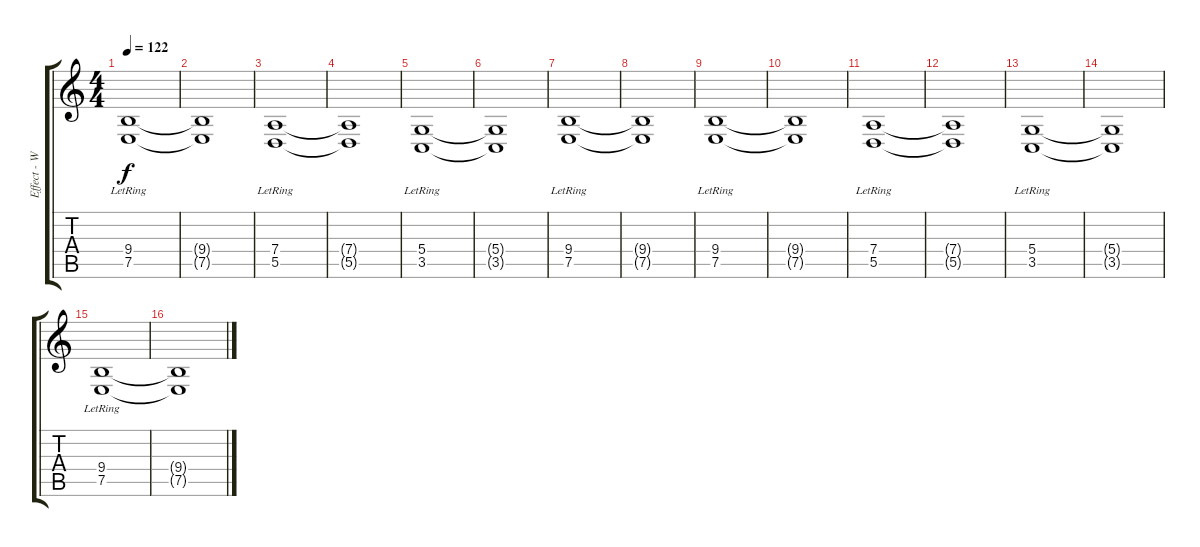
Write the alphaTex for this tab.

\track ("Effect - Waves" "Effect - W") {instrument seashore}
\staff {score tabs}
\tuning (E4 B3 G3 D3 A2 E2) {hide}
\ts (4 4)
\tempo 122
\clef g2
\ks c
(9.4{lr} 7.5{lr}).1{dy f} |
(9.4{t} 7.5{t}).1 |
(7.4{lr} 5.5{lr}).1 |
(7.4{t} 5.5{t}).1 |
(5.4{lr} 3.5{lr}).1 |
(5.4{t} 3.5{t}).1 |
(9.4{lr} 7.5{lr}).1 |
(9.4{t} 7.5{t}).1 |
(9.4{lr} 7.5{lr}).1 |
(9.4{t} 7.5{t}).1 |
(7.4{lr} 5.5{lr}).1 |
(7.4{t} 5.5{t}).1 |
(5.4{lr} 3.5{lr}).1 |
(5.4{t} 3.5{t}).1 |
(9.4{lr} 7.5{lr}).1 |
(9.4{t} 7.5{t}).1
